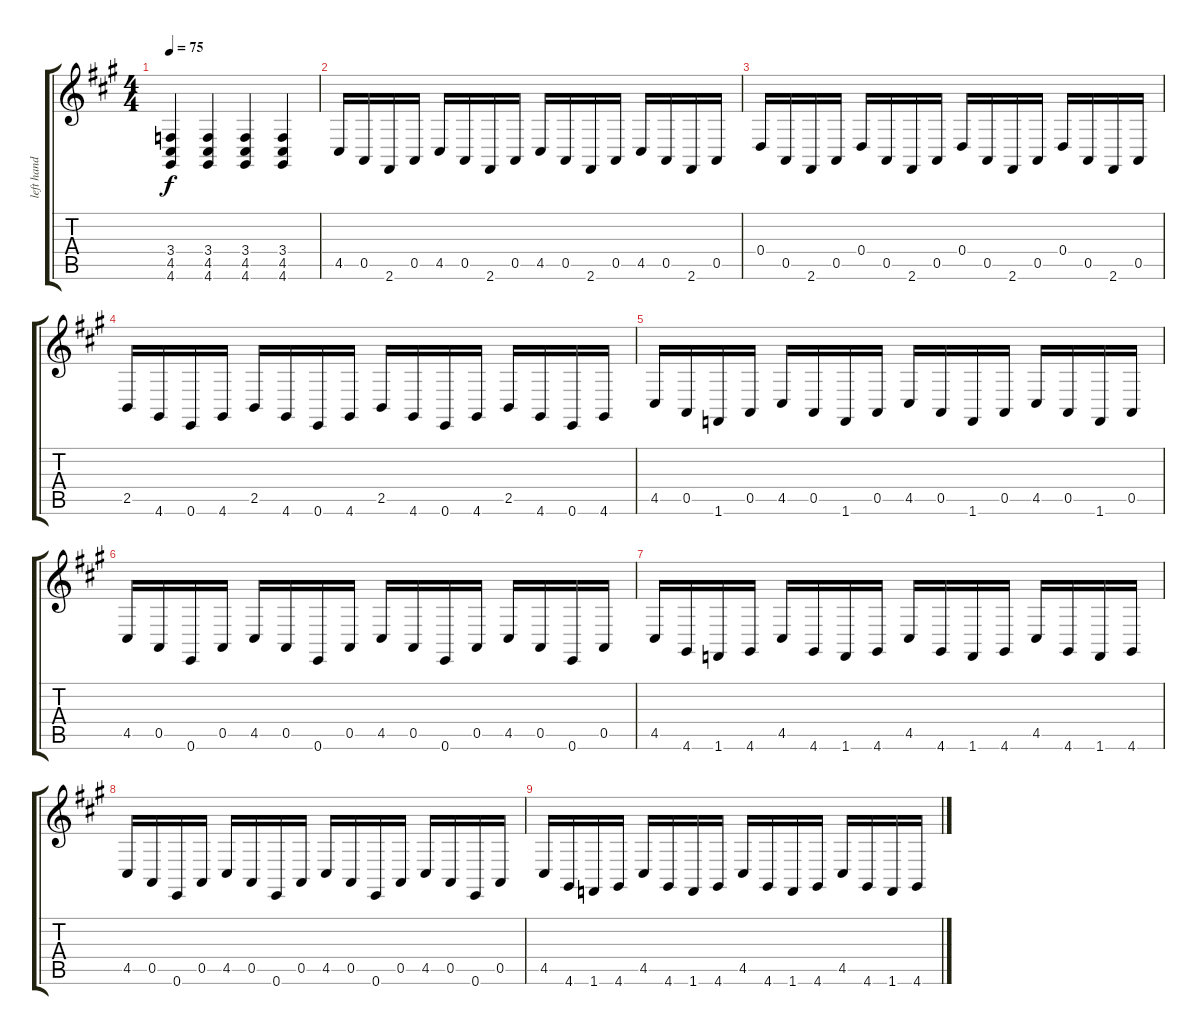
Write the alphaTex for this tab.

\track ("left hand" "left hand") {instrument acousticgrandpiano}
\staff {score tabs}
\tuning (E4 B3 G3 D3 A2 E2) {hide}
\ts (4 4)
\tempo 75
\clef g2
\ks a
(3.4 4.5 4.6).4{dy f} (3.4 4.5 4.6).4 (3.4 4.5 4.6).4 (3.4 4.5 4.6).4 |
4.5.16 0.5.16 2.6.16 0.5.16 4.5.16 0.5.16 2.6.16 0.5.16 4.5.16 0.5.16 2.6.16 0.5.16 4.5.16 0.5.16 2.6.16 0.5.16 |
0.4.16 0.5.16 2.6.16 0.5.16 0.4.16 0.5.16 2.6.16 0.5.16 0.4.16 0.5.16 2.6.16 0.5.16 0.4.16 0.5.16 2.6.16 0.5.16 |
2.5.16 4.6.16 0.6.16 4.6.16 2.5.16 4.6.16 0.6.16 4.6.16 2.5.16 4.6.16 0.6.16 4.6.16 2.5.16 4.6.16 0.6.16 4.6.16 |
4.5.16 0.5.16 1.6.16 0.5.16 4.5.16 0.5.16 1.6.16 0.5.16 4.5.16 0.5.16 1.6.16 0.5.16 4.5.16 0.5.16 1.6.16 0.5.16 |
4.5.16 0.5.16 0.6.16 0.5.16 4.5.16 0.5.16 0.6.16 0.5.16 4.5.16 0.5.16 0.6.16 0.5.16 4.5.16 0.5.16 0.6.16 0.5.16 |
4.5.16 4.6.16 1.6.16 4.6.16 4.5.16 4.6.16 1.6.16 4.6.16 4.5.16 4.6.16 1.6.16 4.6.16 4.5.16 4.6.16 1.6.16 4.6.16 |
4.5.16 0.5.16 0.6.16 0.5.16 4.5.16 0.5.16 0.6.16 0.5.16 4.5.16 0.5.16 0.6.16 0.5.16 4.5.16 0.5.16 0.6.16 0.5.16 |
4.5.16 4.6.16 1.6.16 4.6.16 4.5.16 4.6.16 1.6.16 4.6.16 4.5.16 4.6.16 1.6.16 4.6.16 4.5.16 4.6.16 1.6.16 4.6.16
